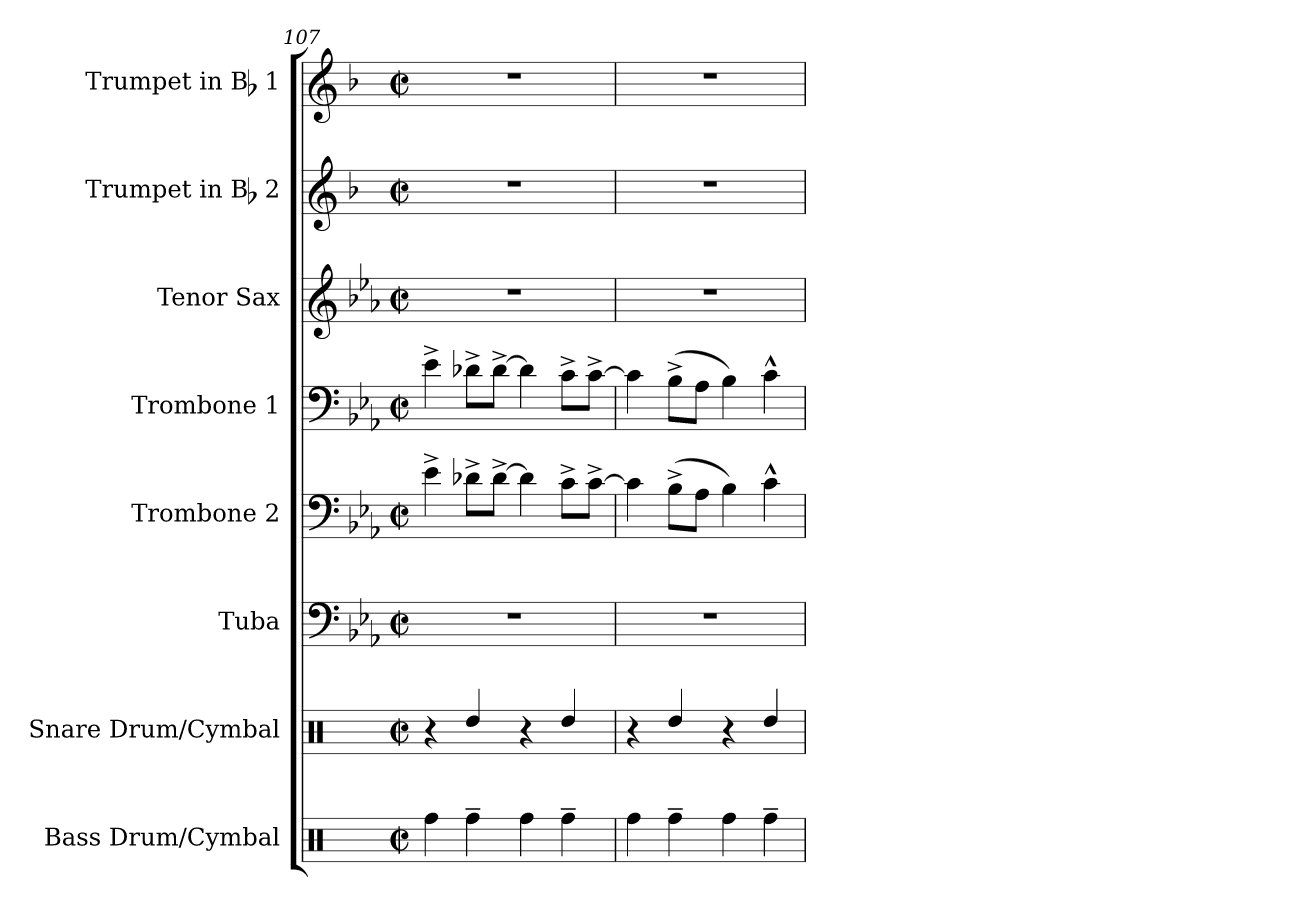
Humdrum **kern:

**kern	**kern	**kern	**kern	**kern	**kern	**kern	**kern
*part8	*part7	*part6	*part5	*part4	*part3	*part2	*part1
*staff8	*staff7	*staff6	*staff5	*staff4	*staff3	*staff2	*staff1
*I"Bass Drum/Cymbal	*I"Snare Drum/Cymbal	*I"Tuba	*I"Trombone 2	*I"Trombone 1	*I"Tenor Sax	*I"Trumpet in Bb 2	*I"Trumpet in Bb 1
*I'B.D./Cym	*I'S.D./Cym	*I'Tuba	*I'Tbn. 2	*I'Tbn. 1	*I'T. Sx.	*	*
*clefX	*clefX	*clefF4	*clefF4	*clefF4	*clefG2	*clefG2	*clefG2
*	*	*	*	*	*ITrd8c14	*ITrd1c2	*ITrd1c2
*k[]	*k[]	*k[b-e-a-]	*k[b-e-a-]	*k[b-e-a-]	*k[b-e-a-]	*k[b-e-a-]	*k[b-e-a-]
*C:	*C:	*E-:	*E-:	*E-:	*E-:	*E-:	*E-:
*M2/2	*M2/2	*M2/2	*M2/2	*M2/2	*M2/2	*M2/2	*M2/2
*met(c|)	*met(c|)	*met(c|)	*met(c|)	*met(c|)	*met(c|)	*met(c|)	*met(c|)
=107	=107	=107	=107	=107	=107	=107	=107
4Rffi\	4r	1r	4e-^i\	4e-^i\	1r	1r	1r
4Rff~i\	4Rddi/	.	8d-X^i\L	8d-X^i\L	.	.	.
.	.	.	[>8d-^i\J	[>8d-^i\J	.	.	.
4Rffi\	4r	.	4d-i\]	4d-i\]	.	.	.
4Rff~i\	4Rddi/	.	8c^i\L	8c^i\L	.	.	.
.	.	.	[>8c^i\J	[>8c^i\J	.	.	.
!!LO:PB:g=z
=108	=108	=108	=108	=108	=108	=108	=108
4Rffi\	4r	1r	4ci\]	4ci\]	1r	1r	1r
4Rff~i\	4Rddi/	.	(8B-^i\L	(8B-^i\L	.	.	.
.	.	.	8A-i\J	8A-i\J	.	.	.
4Rffi\	4r	.	4B-i\)	4B-i\)	.	.	.
4Rff~i\	4Rddi/	.	4c^^i\	4c^^i\	.	.	.
=	=	=	=	=	=	=	=
*-	*-	*-	*-	*-	*-	*-	*-
